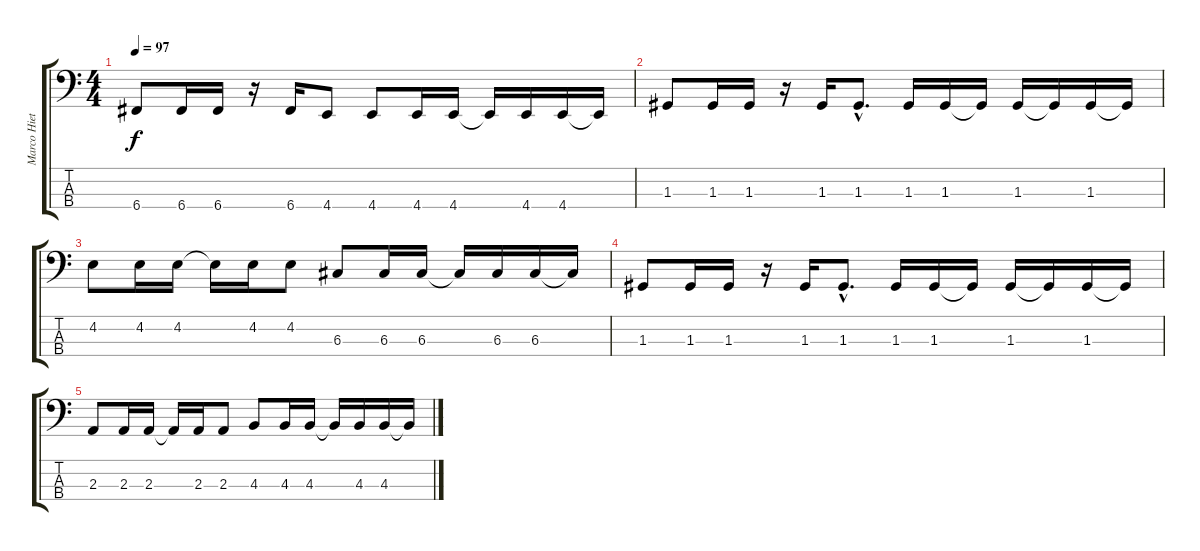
\track ("Marco Hietala - bass" "Marco Hiet") {instrument electricbasspick}
\staff {score tabs}
\tuning (F2 C2 G1 C1) {hide}
\ts (4 4)
\tempo 97
\clef f4
\ks c
6.4.8{dy f} 6.4.16 6.4.16 r.16 6.4.16 4.4.8 4.4.8 4.4.16 4.4.16 4.4{t}.16 4.4.16 4.4.16 4.4{t}.16 |
1.3.8 1.3.16 1.3.16 r.16 1.3.16 1.3{hac}.8{d} 1.3.16 1.3.16 1.3{t}.16 1.3.16 1.3{t}.16 1.3.16 1.3{t}.16 |
4.2.8 4.2.16 4.2.16 4.2{t}.16 4.2.16 4.2.8 6.3.8 6.3.16 6.3.16 6.3{t}.16 6.3.16 6.3.16 6.3{t}.16 |
1.3.8 1.3.16 1.3.16 r.16 1.3.16 1.3{hac}.8{d} 1.3.16 1.3.16 1.3{t}.16 1.3.16 1.3{t}.16 1.3.16 1.3{t}.16 |
2.3.8 2.3.16 2.3.16 2.3{t}.16 2.3.16 2.3.8 4.3.8 4.3.16 4.3.16 4.3{t}.16 4.3.16 4.3.16 4.3{t}.16
